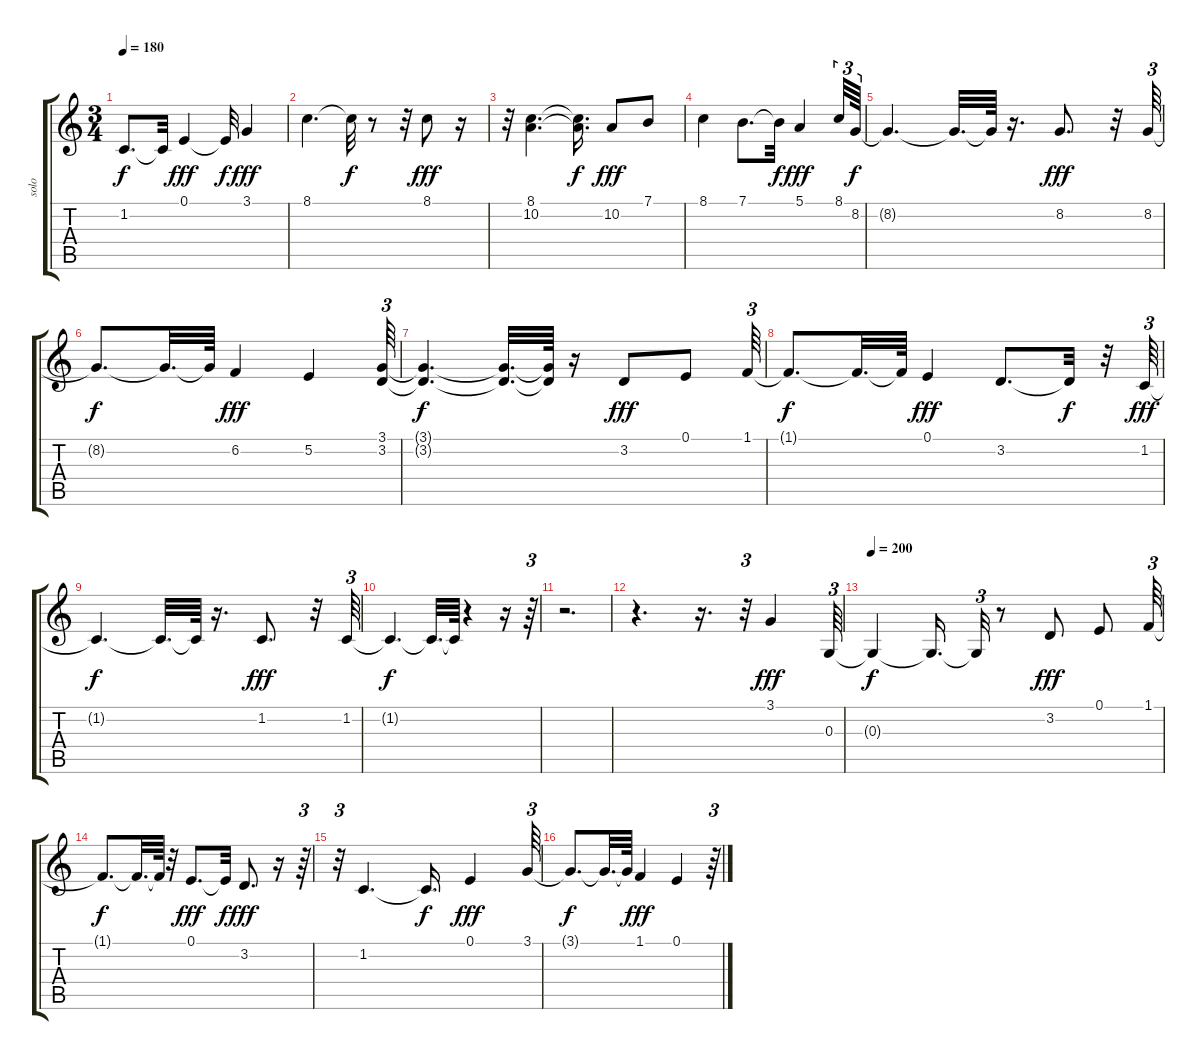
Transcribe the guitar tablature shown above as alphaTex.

\track ("solo" "solo") {instrument tangoaccordion}
\staff {score tabs}
\tuning (E4 B3 G3 D3 A2 E2) {hide}
\ts (3 4)
\tempo 180
\clef g2
\ks c
1.2{t}.8{d dy f} 1.2{t}.32 0.1.4{dy fff} 0.1{t}.32{dy f} 3.1.4{dy fff} |
8.1.4{d} 8.1{t}.32{dy f} r.8 r.32 8.1.8{dy fff} r.16 |
r.32 (8.1 10.2).4{d} (8.1{t} 10.2{t}).16{d dy f} 10.2.8{dy fff} 7.1.8 |
8.1.4 7.1.8{d} 7.1{t}.32{dy f} 5.1.4{dy fff} 8.1.32{tu (3 2)} 8.2.64{tu (3 2) dy f} |
8.2{t}.4{d} 8.2{t}.32{d} 8.2{t}.64 r.16{d} 8.2.8{d dy fff} r.32 8.2.64{tu (3 2)} |
8.2{t}.8{d dy f} 8.2{t}.32{d} 8.2{t}.64 6.2.4{dy fff} 5.2.4 (3.1 3.2).64{tu (3 2)} |
(3.1{t} 3.2{t}).4{d dy f} (3.1{t} 3.2{t}).32{d} (3.1{t} 3.2{t}).64 r.16 3.2.8{dy fff} 0.1.8 1.1.64{tu (3 2)} |
1.1{t}.8{d dy f} 1.1{t}.32{d} 1.1{t}.64 0.1.4{dy fff} 3.2.8{d} 3.2{t}.32{dy f} r.32 1.2.64{tu (3 2) dy fff} |
1.2{t}.4{d dy f} 1.2{t}.32{d} 1.2{t}.64 r.16{d} 1.2.8{d dy fff} r.32 1.2.64{tu (3 2)} |
1.2{t}.4{d dy f} 1.2{t}.32{d} 1.2{t}.64 r.4 r.16 r.64{tu (3 2)} |
r.2{d} |
r.4{d} r.16{d} r.32{tu (3 2)} 3.1.4{dy fff instrument acousticguitarnylon} 0.3.64{tu (3 2)} |
\tempo 200
0.3{t}.4{dy f} 0.3{t}.16{d} 0.3{t}.32{tu (3 2)} r.8 3.2.8{dy fff balance 16} 0.1.8 1.1.64{tu (3 2)} |
1.1{t}.8{d dy f} 1.1{t}.32{d} 1.1{t}.64 r.32 0.1.8{d dy fff} 0.1{t}.32{dy f} 3.2.8{d dy fff} r.16 r.64{tu (3 2)} |
r.32{tu (3 2)} 1.2.4{d} 1.2{t}.16{d dy f} 0.1.4{dy fff} 3.1.64{tu (3 2)} |
3.1{t}.8{d dy f} 3.1{t}.32{d} 3.1{t}.64 1.1.4{dy fff} 0.1.4 r.64{tu (3 2)}
